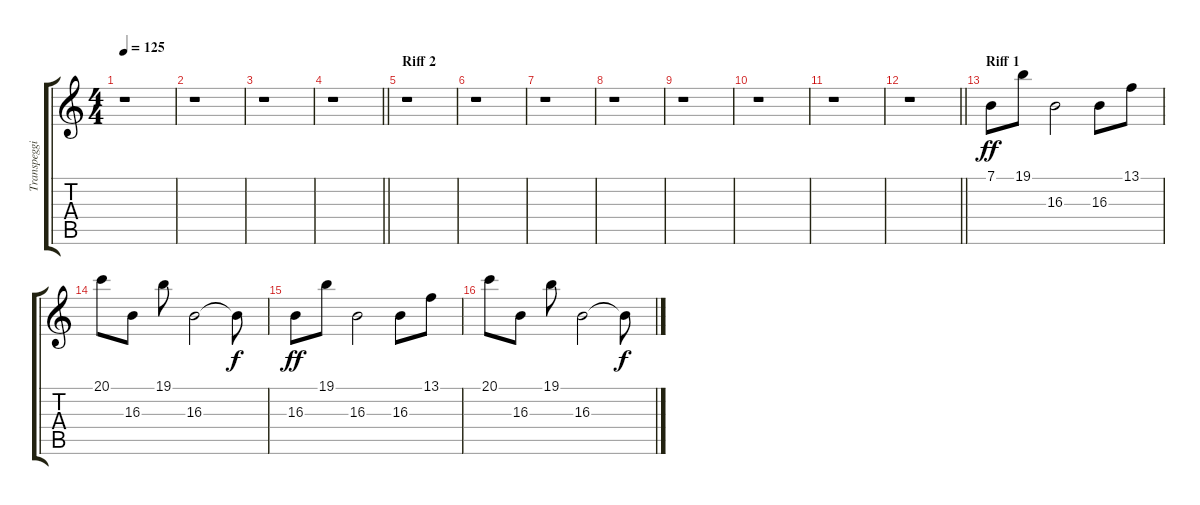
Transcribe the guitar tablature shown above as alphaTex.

\track ("Transpeggio" "Transpeggi") {instrument lead2sawtooth}
\staff {score tabs}
\tuning (E4 B3 G3 D3 A2 E2) {hide}
\ts (4 4)
\tempo 125
\clef g2
\ks c
r.1{dy f} |
r.1 |
r.1 |
\barLineRight lightlight
r.1 |
\section ("" "Riff 2")
r.1 |
r.1 |
r.1 |
r.1 |
r.1 |
r.1 |
r.1 |
\barLineRight lightlight
r.1 |
\section ("" "Riff 1")
7.1.8{dy ff} 19.1.8 16.3.2 16.3.8 13.1.8 |
20.1.8 16.3.8 19.1.8 16.3.2 16.3{t}.8{dy f} |
16.3.8{dy ff} 19.1.8 16.3.2 16.3.8 13.1.8 |
20.1.8 16.3.8 19.1.8 16.3.2 16.3{t}.8{dy f}
